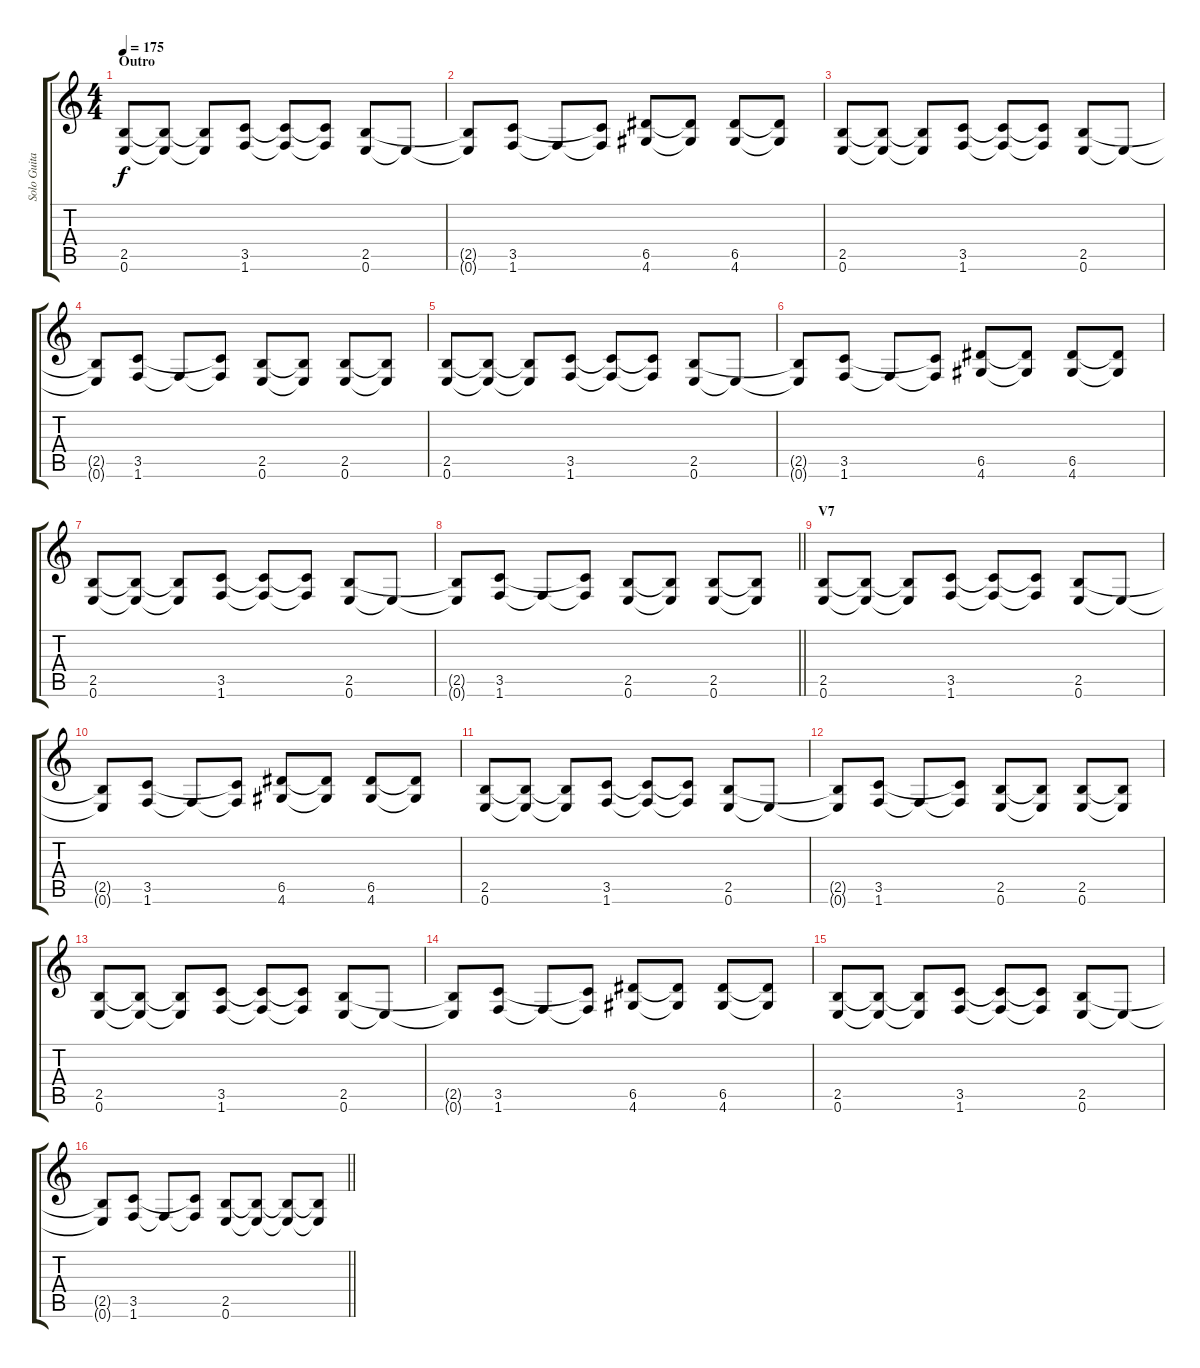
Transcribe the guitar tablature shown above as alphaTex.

\track ("Solo Guitar (Vlad)" "Solo Guita") {instrument distortionguitar}
\staff {score tabs}
\tuning (E4 B3 G3 D3 A2 E2) {hide}
\ts (4 4)
\section ("" "Outro")
\tempo 175
\clef g2
\ks c
(2.5 0.6).8{dy f} (2.5{t} 0.6{t}).8 (2.5{t} 0.6{t}).8 (3.5 1.6).8 (3.5{t} 1.6{t}).8 (3.5{t} 1.6{t}).8 (2.5 0.6).8 0.6{t}.8 |
(2.5{t} 0.6{t}).8 (3.5 1.6).8 1.6{t}.8 (3.5{t} 1.6{t}).8 (6.5 4.6).8 (6.5{t} 4.6{t}).8 (6.5 4.6).8 (6.5{t} 4.6{t}).8 |
(2.5 0.6).8 (2.5{t} 0.6{t}).8 (2.5{t} 0.6{t}).8 (3.5 1.6).8 (3.5{t} 1.6{t}).8 (3.5{t} 1.6{t}).8 (2.5 0.6).8 0.6{t}.8 |
(2.5{t} 0.6{t}).8 (3.5 1.6).8 1.6{t}.8 (3.5{t} 1.6{t}).8 (2.5 0.6).8 (2.5{t} 0.6{t}).8 (2.5 0.6).8 (2.5{t} 0.6{t}).8 |
(2.5 0.6).8 (2.5{t} 0.6{t}).8 (2.5{t} 0.6{t}).8 (3.5 1.6).8 (3.5{t} 1.6{t}).8 (3.5{t} 1.6{t}).8 (2.5 0.6).8 0.6{t}.8 |
(2.5{t} 0.6{t}).8 (3.5 1.6).8 1.6{t}.8 (3.5{t} 1.6{t}).8 (6.5 4.6).8 (6.5{t} 4.6{t}).8 (6.5 4.6).8 (6.5{t} 4.6{t}).8 |
(2.5 0.6).8 (2.5{t} 0.6{t}).8 (2.5{t} 0.6{t}).8 (3.5 1.6).8 (3.5{t} 1.6{t}).8 (3.5{t} 1.6{t}).8 (2.5 0.6).8 0.6{t}.8 |
\barLineRight lightlight
(2.5{t} 0.6{t}).8 (3.5 1.6).8 1.6{t}.8 (3.5{t} 1.6{t}).8 (2.5 0.6).8 (2.5{t} 0.6{t}).8 (2.5 0.6).8 (2.5{t} 0.6{t}).8 |
\section ("" "V7")
(2.5 0.6).8 (2.5{t} 0.6{t}).8 (2.5{t} 0.6{t}).8 (3.5 1.6).8 (3.5{t} 1.6{t}).8 (3.5{t} 1.6{t}).8 (2.5 0.6).8 0.6{t}.8 |
(2.5{t} 0.6{t}).8 (3.5 1.6).8 1.6{t}.8 (3.5{t} 1.6{t}).8 (6.5 4.6).8 (6.5{t} 4.6{t}).8 (6.5 4.6).8 (6.5{t} 4.6{t}).8 |
(2.5 0.6).8 (2.5{t} 0.6{t}).8 (2.5{t} 0.6{t}).8 (3.5 1.6).8 (3.5{t} 1.6{t}).8 (3.5{t} 1.6{t}).8 (2.5 0.6).8 0.6{t}.8 |
(2.5{t} 0.6{t}).8 (3.5 1.6).8 1.6{t}.8 (3.5{t} 1.6{t}).8 (2.5 0.6).8 (2.5{t} 0.6{t}).8 (2.5 0.6).8 (2.5{t} 0.6{t}).8 |
(2.5 0.6).8 (2.5{t} 0.6{t}).8 (2.5{t} 0.6{t}).8 (3.5 1.6).8 (3.5{t} 1.6{t}).8 (3.5{t} 1.6{t}).8 (2.5 0.6).8 0.6{t}.8 |
(2.5{t} 0.6{t}).8 (3.5 1.6).8 1.6{t}.8 (3.5{t} 1.6{t}).8 (6.5 4.6).8 (6.5{t} 4.6{t}).8 (6.5 4.6).8 (6.5{t} 4.6{t}).8 |
(2.5 0.6).8 (2.5{t} 0.6{t}).8 (2.5{t} 0.6{t}).8 (3.5 1.6).8 (3.5{t} 1.6{t}).8 (3.5{t} 1.6{t}).8 (2.5 0.6).8 0.6{t}.8 |
\barLineRight lightlight
(2.5{t} 0.6{t}).8 (3.5 1.6).8 1.6{t}.8 (3.5{t} 1.6{t}).8 (2.5 0.6).8 (2.5{t} 0.6{t}).8 (2.5{t} 0.6{t}).8 (2.5{t} 0.6{t}).8
